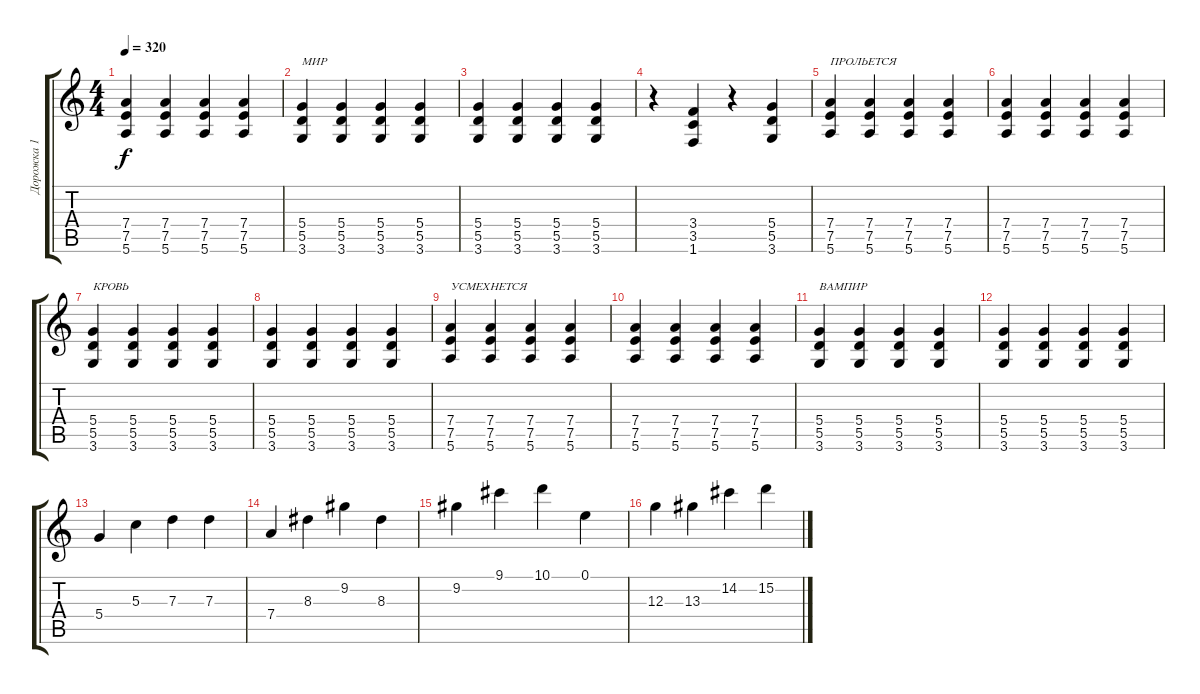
\track ("Дорожка 1" "Дорожка 1") {instrument distortionguitar}
\staff {score tabs}
\tuning (E4 B3 G3 D3 A2 E2) {hide}
\ts (4 4)
\tempo 320
\clef g2
\ks c
(7.4 7.5 5.6).4{dy f} (7.4 7.5 5.6).4 (7.4 7.5 5.6).4 (7.4 7.5 5.6).4 |
(5.4 5.5 3.6).4{txt "МИР"} (5.4 5.5 3.6).4 (5.4 5.5 3.6).4 (5.4 5.5 3.6).4 |
(5.4 5.5 3.6).4 (5.4 5.5 3.6).4 (5.4 5.5 3.6).4 (5.4 5.5 3.6).4 |
r.4 (3.4 3.5 1.6).4 r.4 (5.4 5.5 3.6).4 |
(7.4 7.5 5.6).4{txt "ПРОЛЬЕТСЯ"} (7.4 7.5 5.6).4 (7.4 7.5 5.6).4 (7.4 7.5 5.6).4 |
(7.4 7.5 5.6).4 (7.4 7.5 5.6).4 (7.4 7.5 5.6).4 (7.4 7.5 5.6).4 |
(5.4 5.5 3.6).4{txt "КРОВЬ"} (5.4 5.5 3.6).4 (5.4 5.5 3.6).4 (5.4 5.5 3.6).4 |
(5.4 5.5 3.6).4 (5.4 5.5 3.6).4 (5.4 5.5 3.6).4 (5.4 5.5 3.6).4 |
(7.4 7.5 5.6).4{txt "УСМЕХНЕТСЯ"} (7.4 7.5 5.6).4 (7.4 7.5 5.6).4 (7.4 7.5 5.6).4 |
(7.4 7.5 5.6).4 (7.4 7.5 5.6).4 (7.4 7.5 5.6).4 (7.4 7.5 5.6).4 |
(5.4 5.5 3.6).4{txt "ВАМПИР"} (5.4 5.5 3.6).4 (5.4 5.5 3.6).4 (5.4 5.5 3.6).4 |
(5.4 5.5 3.6).4 (5.4 5.5 3.6).4 (5.4 5.5 3.6).4 (5.4 5.5 3.6).4 |
5.4.4 5.3.4 7.3.4 7.3.4 |
7.4.4 8.3.4 9.2.4 8.3.4 |
9.2.4 9.1.4 10.1.4 0.1.4 |
12.3.4 13.3.4 14.2.4 15.2.4
